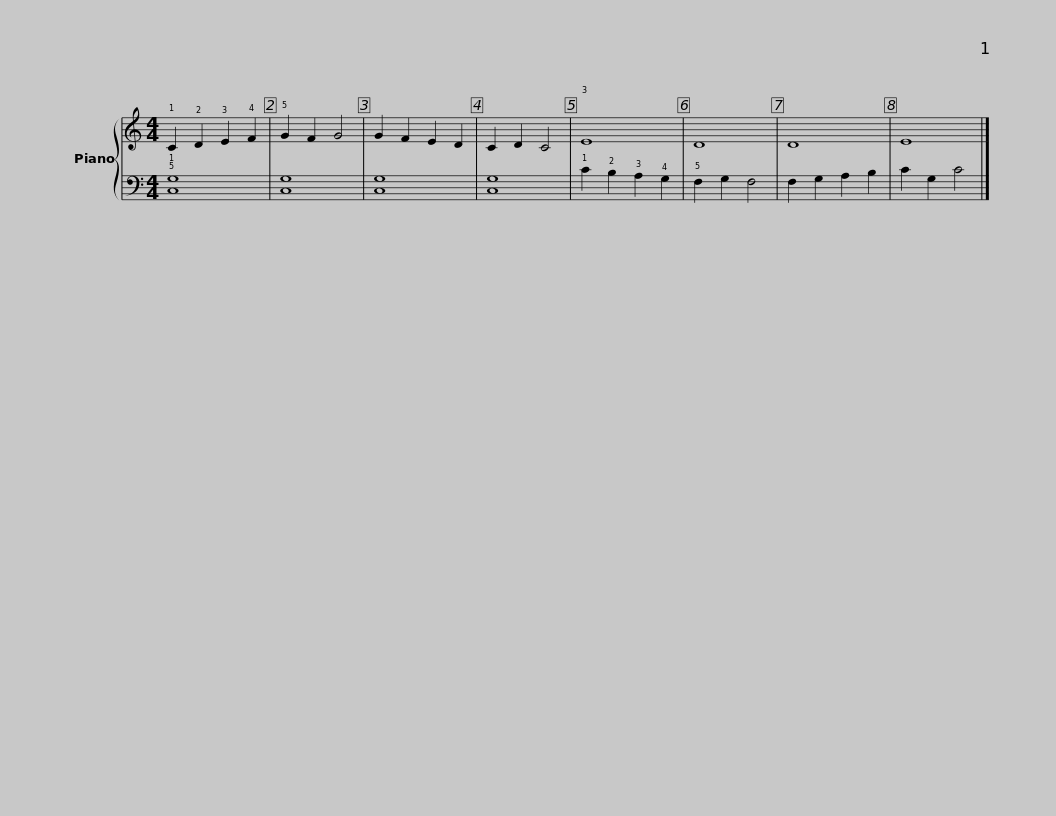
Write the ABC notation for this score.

X:1
%%score { 1 | 2 }
L:1/8
M:4/4
I:linebreak $
K:C
V:1 treble
V:2 bass
V:1
 !1!C2 !2!D2 !3!E2 !4!F2 | !5!G2 F2 G4 | G2 F2 E2 D2 | C2 D2 C4 |$ !3!E8 | %5
 D8 | D8 | E8 |] %8
V:2
 !5!!1![C,G,]8 | [C,G,]8 | [C,G,]8 | [C,G,]8 |$ !1!C2 !2!B,2 !3!A,2 !4!G,2 | %5
 !5!F,2 G,2 F,4 | F,2 G,2 A,2 B,2 | C2 G,2 C4 |] %8
